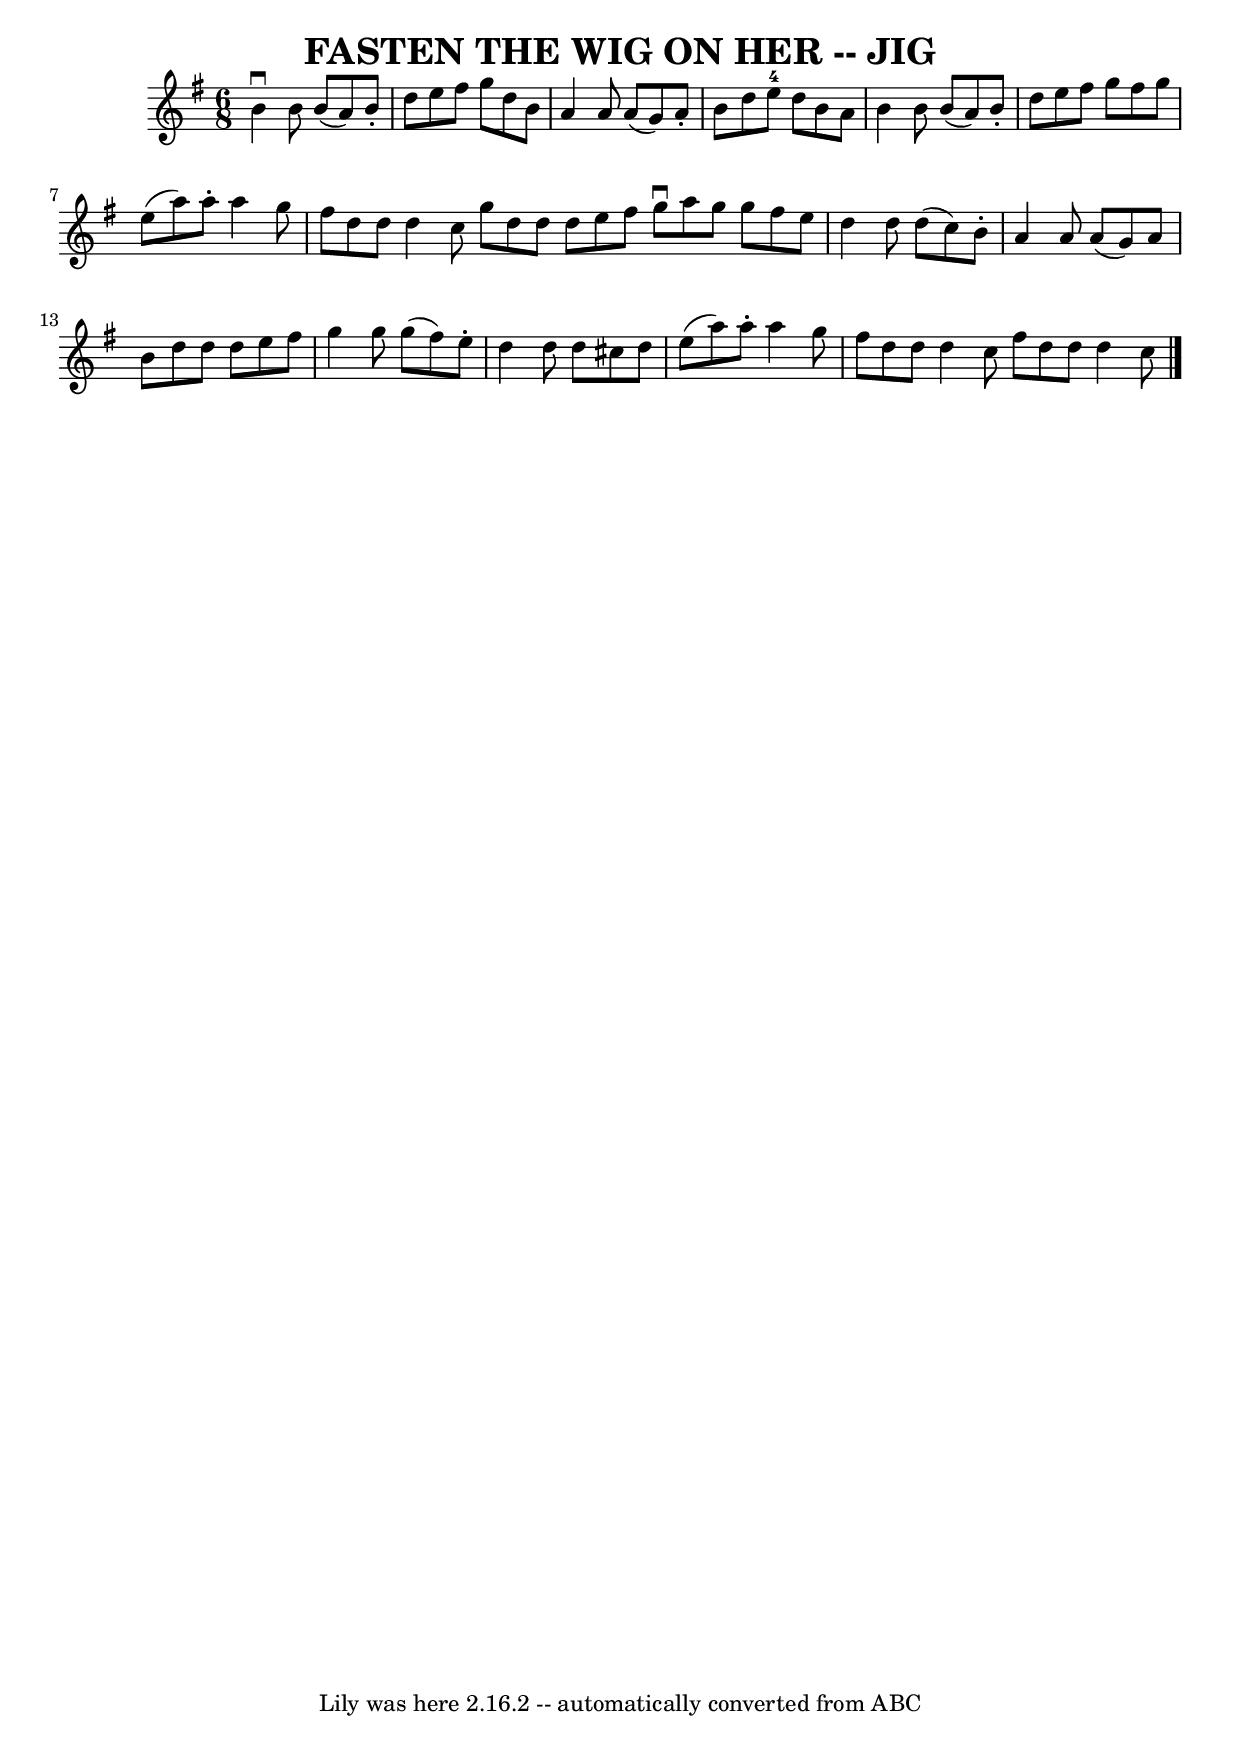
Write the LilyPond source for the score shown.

\version "2.16.2"
\include "Mammoth.ily"
\header {
  %% book = "Ryan's Mammoth Collection of Fiddle Tunes"
  crossRefNumber = "1"
  footnotes = "\\\\The g in bar 9 is probably a typo."
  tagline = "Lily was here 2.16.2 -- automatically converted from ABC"
  title = "FASTEN THE WIG ON HER -- JIG"

}
voicedefault =  {


  \time 6/8 
  \key d \mixolydian
  b'4^\downbow b'8 b'8 (a'8) b'8-.   |
  d''8 e''8 fis''8 g''8 d''8 b'8    |
  a'4    
  a'8 a'8 (g'8) a'8-.   |
  b'8 d''8 e''8-4 d''8    
  b'8 a'8        |
  b'4 b'8 b'8 (a'8) b'8-.   |
  
  d''8 e''8 fis''8 g''8 fis''8 g''8    |
  e''8 (a''8) a''8-. a''4 g''8    |
  fis''8 d''8 d''8 d''4    
  c''8    \bar ":|" g''8 d''8 d''8 d''8 e''8 fis''8    \bar "|." 
  \bar "|:" g''8^\downbow a''8 g''8 g''8 fis''8 e''8     |
  d''4 d''8 d''8 (c''8) b'8-.   |
  a'4 a'8   
  a'8 (g'8) a'8    |
  b'8 d''8 d''8 d''8 e''8    
  fis''8        |
  g''4 g''8 g''8 (fis''8) e''8-.    |
  d''4 d''8 d''8 cis''8 d''8    |
  e''8 (a''8) a''8-. a''4 g''8    | |
  fis''8 d''8 d''8    
  d''4 c''8    \bar ":|" fis''8 d''8 d''8 d''4 c''8    \bar "|." 
  

}

\score{
  <<

    \context Staff="default"
    {
      \voicedefault 
      
    }

  >>
  \layout {
    
  }
  \midi {
  }

}
